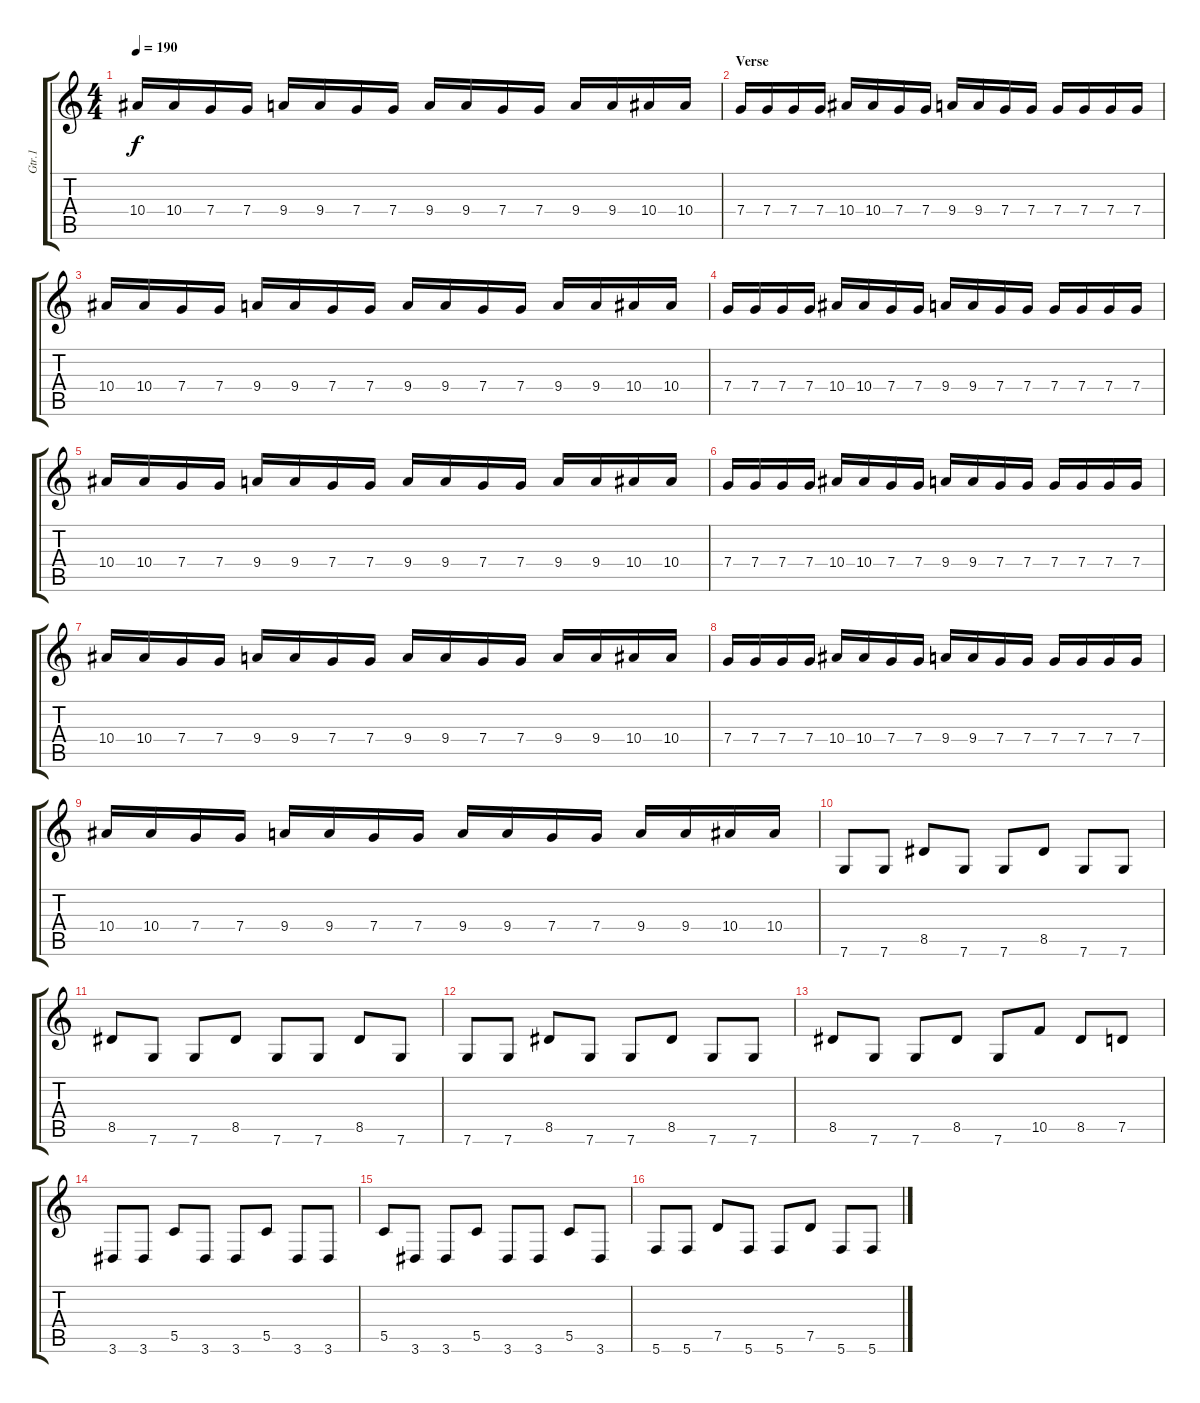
\track ("Gtr.1" "Gtr.1") {instrument distortionguitar}
\staff {score tabs}
\tuning (D4 A3 F3 C3 G2 C2) {hide}
\ts (4 4)
\tempo 190
\clef g2
\ks c
10.4.16{dy f} 10.4.16 7.4.16 7.4.16 9.4.16 9.4.16 7.4.16 7.4.16 9.4.16 9.4.16 7.4.16 7.4.16 9.4.16 9.4.16 10.4.16 10.4.16 |
\section ("" "Verse")
7.4.16 7.4.16 7.4.16 7.4.16 10.4.16 10.4.16 7.4.16 7.4.16 9.4.16 9.4.16 7.4.16 7.4.16 7.4.16 7.4.16 7.4.16 7.4.16 |
10.4.16 10.4.16 7.4.16 7.4.16 9.4.16 9.4.16 7.4.16 7.4.16 9.4.16 9.4.16 7.4.16 7.4.16 9.4.16 9.4.16 10.4.16 10.4.16 |
7.4.16 7.4.16 7.4.16 7.4.16 10.4.16 10.4.16 7.4.16 7.4.16 9.4.16 9.4.16 7.4.16 7.4.16 7.4.16 7.4.16 7.4.16 7.4.16 |
10.4.16 10.4.16 7.4.16 7.4.16 9.4.16 9.4.16 7.4.16 7.4.16 9.4.16 9.4.16 7.4.16 7.4.16 9.4.16 9.4.16 10.4.16 10.4.16 |
7.4.16 7.4.16 7.4.16 7.4.16 10.4.16 10.4.16 7.4.16 7.4.16 9.4.16 9.4.16 7.4.16 7.4.16 7.4.16 7.4.16 7.4.16 7.4.16 |
10.4.16 10.4.16 7.4.16 7.4.16 9.4.16 9.4.16 7.4.16 7.4.16 9.4.16 9.4.16 7.4.16 7.4.16 9.4.16 9.4.16 10.4.16 10.4.16 |
7.4.16 7.4.16 7.4.16 7.4.16 10.4.16 10.4.16 7.4.16 7.4.16 9.4.16 9.4.16 7.4.16 7.4.16 7.4.16 7.4.16 7.4.16 7.4.16 |
10.4.16 10.4.16 7.4.16 7.4.16 9.4.16 9.4.16 7.4.16 7.4.16 9.4.16 9.4.16 7.4.16 7.4.16 9.4.16 9.4.16 10.4.16 10.4.16 |
7.6.8 7.6.8 8.5.8 7.6.8 7.6.8 8.5.8 7.6.8 7.6.8 |
8.5.8 7.6.8 7.6.8 8.5.8 7.6.8 7.6.8 8.5.8 7.6.8 |
7.6.8 7.6.8 8.5.8 7.6.8 7.6.8 8.5.8 7.6.8 7.6.8 |
8.5.8 7.6.8 7.6.8 8.5.8 7.6.8 10.5.8 8.5.8 7.5.8 |
3.6.8 3.6.8 5.5.8 3.6.8 3.6.8 5.5.8 3.6.8 3.6.8 |
5.5.8 3.6.8 3.6.8 5.5.8 3.6.8 3.6.8 5.5.8 3.6.8 |
5.6.8 5.6.8 7.5.8 5.6.8 5.6.8 7.5.8 5.6.8 5.6.8
